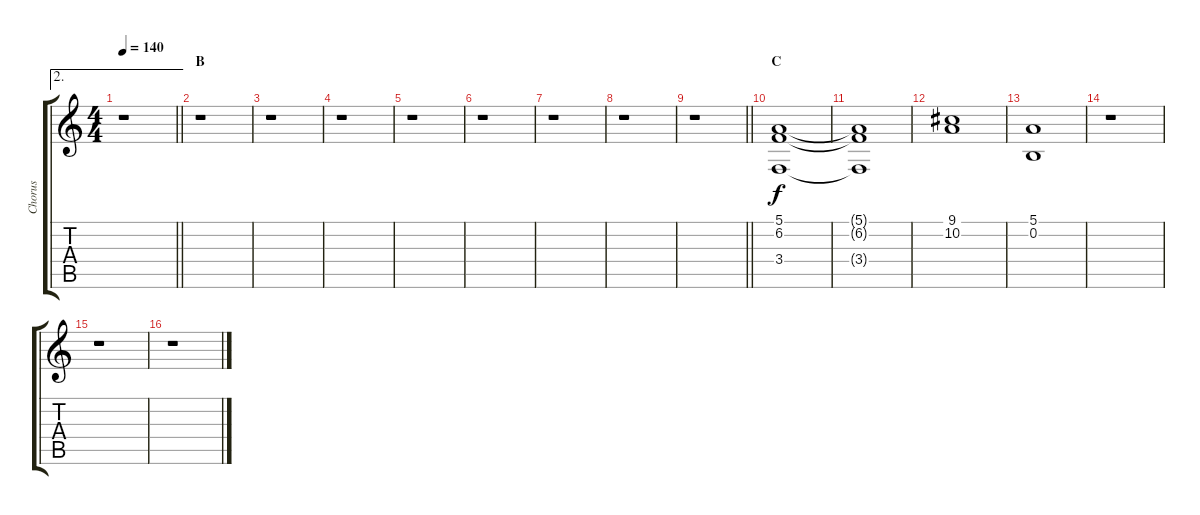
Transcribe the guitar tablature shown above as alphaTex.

\track ("Chorus" "Chorus") {instrument choiraahs}
\staff {score tabs}
\tuning (E4 B3 G3 D3 A2 E2) {hide}
\ae 2
\ts (4 4)
\tempo 140
\clef g2
\barLineRight lightlight
\ks c
r.1{dy f} |
\section ("" "B")
r.1 |
r.1 |
r.1 |
r.1 |
r.1 |
r.1 |
r.1 |
\barLineRight lightlight
r.1 |
\section ("" "C")
(5.1 6.2 3.4).1 |
(5.1{t} 6.2{t} 3.4{t}).1 |
(9.1 10.2).1 |
(5.1 0.2).1 |
r.1 |
r.1 |
r.1
